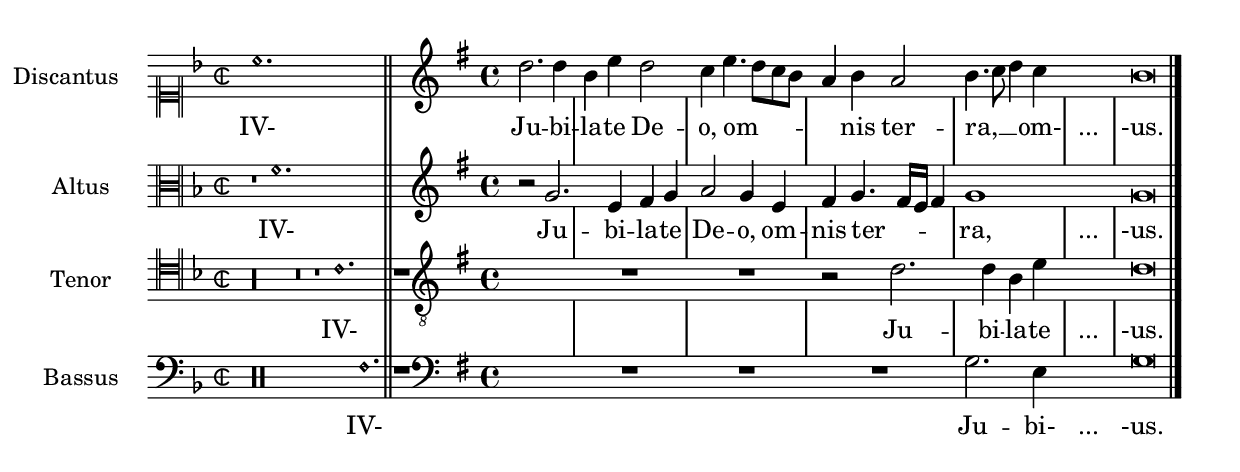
%% Do not edit this file; it is auto-generated from LSR http://lsr.dsi.unimi.it
%% This file is in the public domain.
\version "2.11.66"

\header {
  lsrtags = "ancient-notation, template"

  texidoces = "
Al transcribir música mensural, es útil un «incipit» al compienzo
de la pieza para indicar la tonalidad y el tempo
originales. Aunque los músicos actuales están acostumbrados a las
barras de compás para reconocer con más facilidad los patrones
rítmicos, durante el período de la música mensural aún no se
habíen inventado las líneas divisorias; de hecho, la medida solía
cambiar a cada pocas notas. Como compromiso, a menudo las líneas
divisorias se imprimen entre los pentagramas en vez de hacerlo
encima de ellos.

"
  doctitlees = "Plantilla de notación de música antigua (transcripción moderna de música mensural)"
  
  texidocde = "
Bei der Transkription von Mensuralmusik ist es oft erwünscht, ein 
Incipit an den Anfang des Stückes zu stellen, damit klar ist, wie 
Tempo und Schlüssel in der Originalnotation gesetzt waren. Während 
heutzutage Musiker an Taktlinien gewöhnt sind, um Rhythmen schneller 
zu erkennen, wurden diese in der Mensuralmusik nicht verwendet. 
Tatsächlich ändern sich die Rhythmen auch oft alle paar Noten. Als 
ein Kompromiss werden die Notenlinien nicht auf dem System, sondern 
zwischen den Systemen geschrieben.
"

  texidoc = "
When transcribing mensural music, an incipit at the beginning of the
piece is useful to indicate the original key and tempo. While today
musicians are used to bar lines in order to faster recognize rhythmic
patterns, bar lines were not yet invented during the period of mensural
music; in fact, the meter often changed after every few notes. As a
compromise, bar lines are often printed between the staves rather than
on the staves. 

"
  doctitle = "Ancient notation template -- modern transcription of mensural music"
} % begin verbatim

global = {
  \set Score.skipBars = ##t

  % incipit
  \once \override Score.SystemStartBracket #'transparent = ##t
  \override Score.SpacingSpanner #'spacing-increment = #1.0 % tight spacing
  \key f \major
  \time 2/2
  \once \override Staff.TimeSignature #'style = #'neomensural
  \override Voice.NoteHead #'style = #'neomensural
  \override Voice.Rest #'style = #'neomensural
  \set Staff.printKeyCancellation = ##f
  \cadenzaOn % turn off bar lines
  \skip 1*10
  \once \override Staff.BarLine #'transparent = ##f
  \bar "||"
  \skip 1*1 % need this extra \skip such that clef change comes
            % after bar line
  \bar ""

  % main
  \revert Score.SpacingSpanner #'spacing-increment % CHECK: no effect?
  \cadenzaOff % turn bar lines on again
  \once \override Staff.Clef #'full-size-change = ##t
  \set Staff.forceClef = ##t
  \key g \major
  \time 4/4
  \override Voice.NoteHead #'style = #'default
  \override Voice.Rest #'style = #'default

  % FIXME: setting printKeyCancellation back to #t must not
  % occur in the first bar after the incipit.  Dto. for forceClef.
  % Therefore, we need an extra \skip.
  \skip 1*1
  \set Staff.printKeyCancellation = ##t
  \set Staff.forceClef = ##f

  \skip 1*7 % the actual music

  % let finis bar go through all staves
  \override Staff.BarLine #'transparent = ##f

  % finis bar
  \bar "|."
}

discantusNotes = {
  \transpose c' c'' {
    \set Staff.instrumentName = #"Discantus  "

    % incipit
    \clef "neomensural-c1"
    c'1. s2   % two bars
    \skip 1*8 % eight bars
    \skip 1*1 % one bar

    % main
    \clef "treble"
    d'2. d'4 |
    b e' d'2 |
    c'4 e'4.( d'8 c' b |
    a4) b a2 |
    b4.( c'8 d'4) c'4 |
    \once \override NoteHead #'transparent = ##t c'1 |
    b\breve |
  }
}

discantusLyrics = \lyricmode {
  % incipit
  IV-

  % main
  Ju -- bi -- |
  la -- te De -- |
  o, om --
  nis ter -- |
  ra, __ om- |
  "..." |
  -us. |
}

altusNotes = {
  \transpose c' c'' {
    \set Staff.instrumentName = #"Altus  "

    % incipit
    \clef "neomensural-c3"
    r1        % one bar
    f1. s2    % two bars
    \skip 1*7 % seven bars
    \skip 1*1 % one bar

    % main
    \clef "treble"
    r2 g2. e4 fis g | % two bars
    a2 g4 e |
    fis g4.( fis16 e fis4) |
    g1 |
    \once \override NoteHead #'transparent = ##t g1 |
    g\breve |
  }
}

altusLyrics = \lyricmode {
  % incipit
  IV-

  % main
  Ju -- bi -- la -- te | % two bars
  De -- o, om -- |
  nis ter -- ra, |
  "..." |
  -us. |
}

tenorNotes = {
  \transpose c' c' {
    \set Staff.instrumentName = #"Tenor  "

    % incipit
    \clef "neomensural-c4"
    r\longa   % four bars
    r\breve   % two bars
    r1        % one bar
    c'1. s2   % two bars
    \skip 1*1 % one bar
    \skip 1*1 % one bar

    % main
    \clef "treble_8"
    R1 |
    R1 |
    R1 |
    r2 d'2. d'4 b e' | % two bars
    \once \override NoteHead #'transparent = ##t e'1 |
    d'\breve |
  }
}

tenorLyrics = \lyricmode {
  % incipit
  IV-

  % main
  Ju -- bi -- la -- te | % two bars
  "..." |
  -us. |
}

bassusNotes = {
  \transpose c' c' {
    \set Staff.instrumentName = #"Bassus  "

    % incipit
    \clef "bass"
    r\maxima  % eight bars
    f1. s2    % two bars
    \skip 1*1 % one bar

    % main
    \clef "bass"
    R1 |
    R1 |
    R1 |
    R1 |
    g2. e4 |
    \once \override NoteHead #'transparent = ##t e1 |
    g\breve |
  }
}

bassusLyrics = \lyricmode {
  % incipit
  IV-

  % main
  Ju -- bi- |
  "..." |
  -us. |
}

\score {
  \new StaffGroup = choirStaff <<
    \new Voice =
      "discantusNotes" << \global \discantusNotes >>
    \new Lyrics =
      "discantusLyrics" \lyricsto discantusNotes { \discantusLyrics }
    \new Voice =
      "altusNotes" << \global \altusNotes >>
    \new Lyrics =
      "altusLyrics" \lyricsto altusNotes { \altusLyrics }
    \new Voice =
      "tenorNotes" << \global \tenorNotes >>
    \new Lyrics =
      "tenorLyrics" \lyricsto tenorNotes { \tenorLyrics }
    \new Voice =
      "bassusNotes" << \global \bassusNotes >>
    \new Lyrics =
      "bassusLyrics" \lyricsto bassusNotes { \bassusLyrics }
  >>
  \layout {
    \context {
      \Score

      % no bars in staves
      \override BarLine #'transparent = ##t

      % incipit should not start with a start delimiter
      \remove "System_start_delimiter_engraver"
    }
    \context {
      \Voice

      % no slurs
      \override Slur #'transparent = ##t

      % Comment in the below "\remove" command to allow line
      % breaking also at those barlines where a note overlaps
      % into the next bar.  The command is commented out in this
      % short example score, but especially for large scores, you
      % will typically yield better line breaking and thus improve
      % overall spacing if you comment in the following command.
      %\remove "Forbid_line_break_engraver"
    }
  }
}



